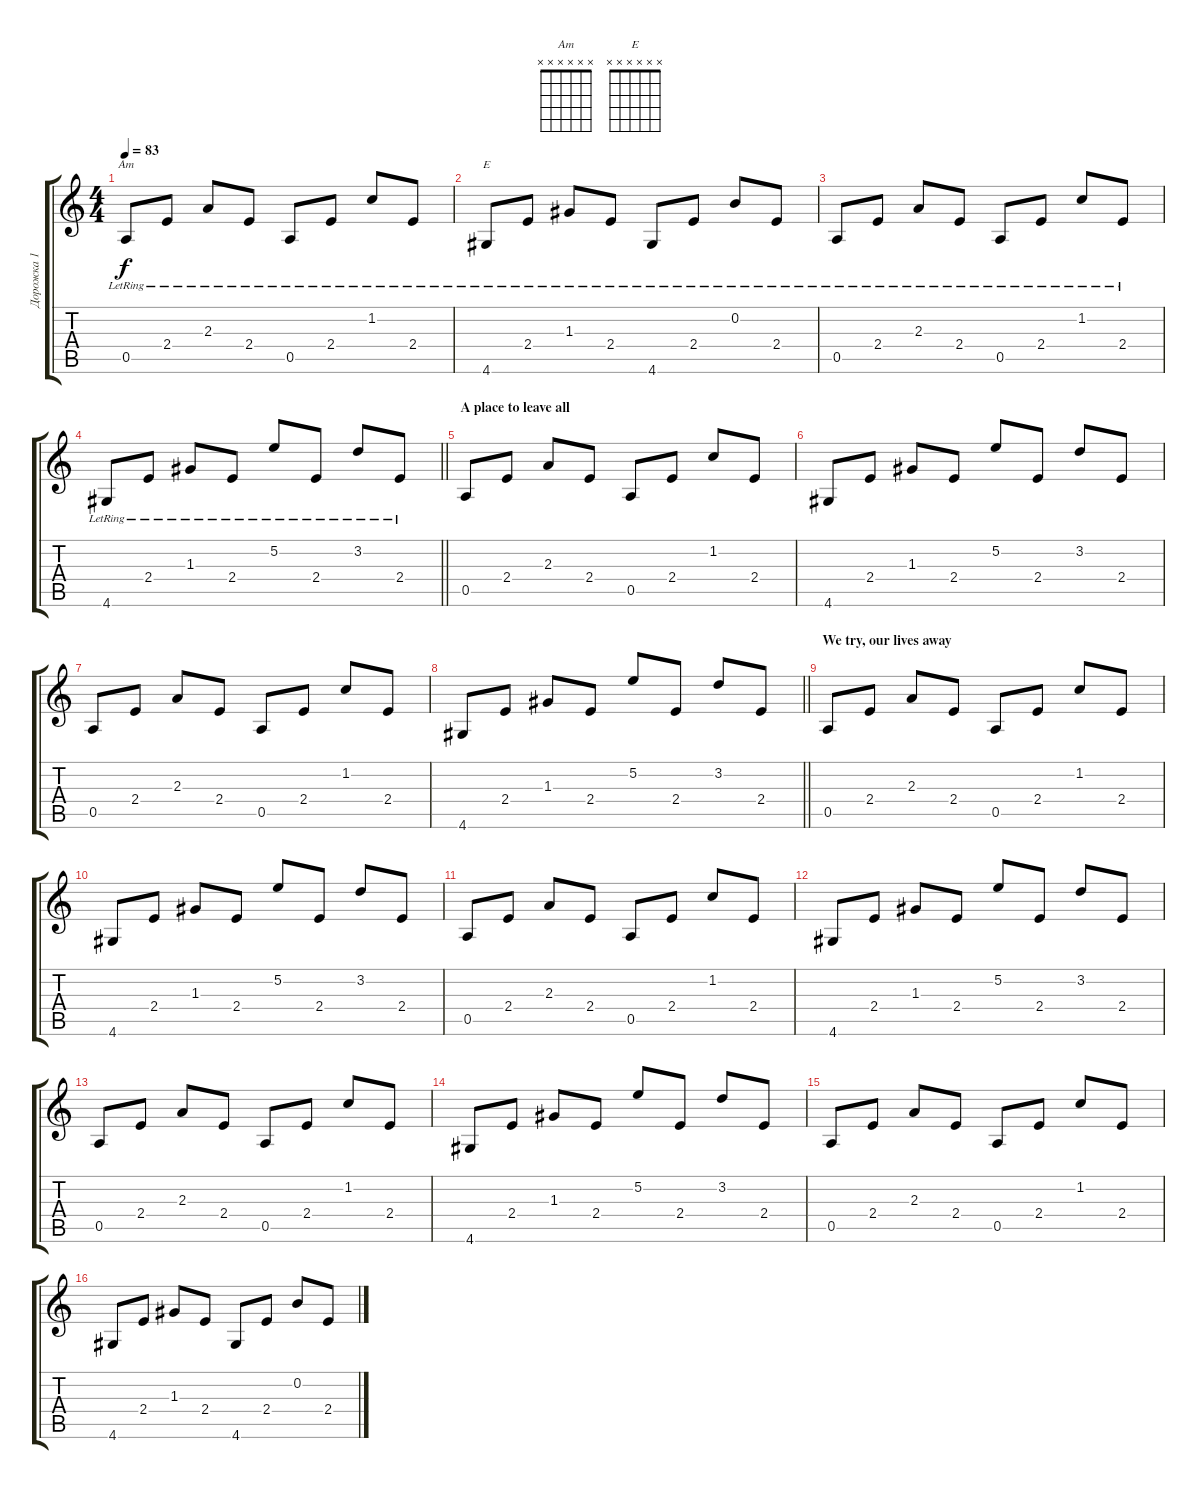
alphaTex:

\track ("Дорожка 1" "Дорожка 1") {instrument acousticguitarsteel}
\staff {score tabs}
\tuning (E4 B3 G3 D3 A2 E2) {hide}
\chord ("Am" x x x x x x)
\chord ("E" x x x x x x)
\ts (4 4)
\tempo 83
\clef g2
\ks c
0.5{lr}.8{ch "Am" dy f} 2.4{lr}.8 2.3{lr}.8 2.4{lr}.8 0.5{lr}.8 2.4{lr}.8 1.2{lr}.8 2.4{lr}.8 |
4.6{lr}.8{ch "E"} 2.4{lr}.8 1.3{lr}.8 2.4{lr}.8 4.6{lr}.8 2.4{lr}.8 0.2{lr}.8 2.4{lr}.8 |
0.5{lr}.8 2.4{lr}.8 2.3{lr}.8 2.4{lr}.8 0.5{lr}.8 2.4{lr}.8 1.2{lr}.8 2.4{lr}.8 |
\barLineRight lightlight
4.6{lr}.8 2.4{lr}.8 1.3{lr}.8 2.4{lr}.8 5.2{lr}.8 2.4{lr}.8 3.2{lr}.8 2.4{lr}.8 |
\section ("" "A place to leave all")
0.5.8 2.4.8 2.3.8 2.4.8 0.5.8 2.4.8 1.2.8 2.4.8 |
4.6.8 2.4.8 1.3.8 2.4.8 5.2.8 2.4.8 3.2.8 2.4.8 |
0.5.8 2.4.8 2.3.8 2.4.8 0.5.8 2.4.8 1.2.8 2.4.8 |
\barLineRight lightlight
4.6.8 2.4.8 1.3.8 2.4.8 5.2.8 2.4.8 3.2.8 2.4.8 |
\section ("" "We try, our lives away")
0.5.8 2.4.8 2.3.8 2.4.8 0.5.8 2.4.8 1.2.8 2.4.8 |
4.6.8 2.4.8 1.3.8 2.4.8 5.2.8 2.4.8 3.2.8 2.4.8 |
0.5.8 2.4.8 2.3.8 2.4.8 0.5.8 2.4.8 1.2.8 2.4.8 |
4.6.8 2.4.8 1.3.8 2.4.8 5.2.8 2.4.8 3.2.8 2.4.8 |
0.5.8 2.4.8 2.3.8 2.4.8 0.5.8 2.4.8 1.2.8 2.4.8 |
4.6.8 2.4.8 1.3.8 2.4.8 5.2.8 2.4.8 3.2.8 2.4.8 |
0.5.8 2.4.8 2.3.8 2.4.8 0.5.8 2.4.8 1.2.8 2.4.8 |
4.6.8 2.4.8 1.3.8 2.4.8 4.6.8 2.4.8 0.2.8 2.4.8
